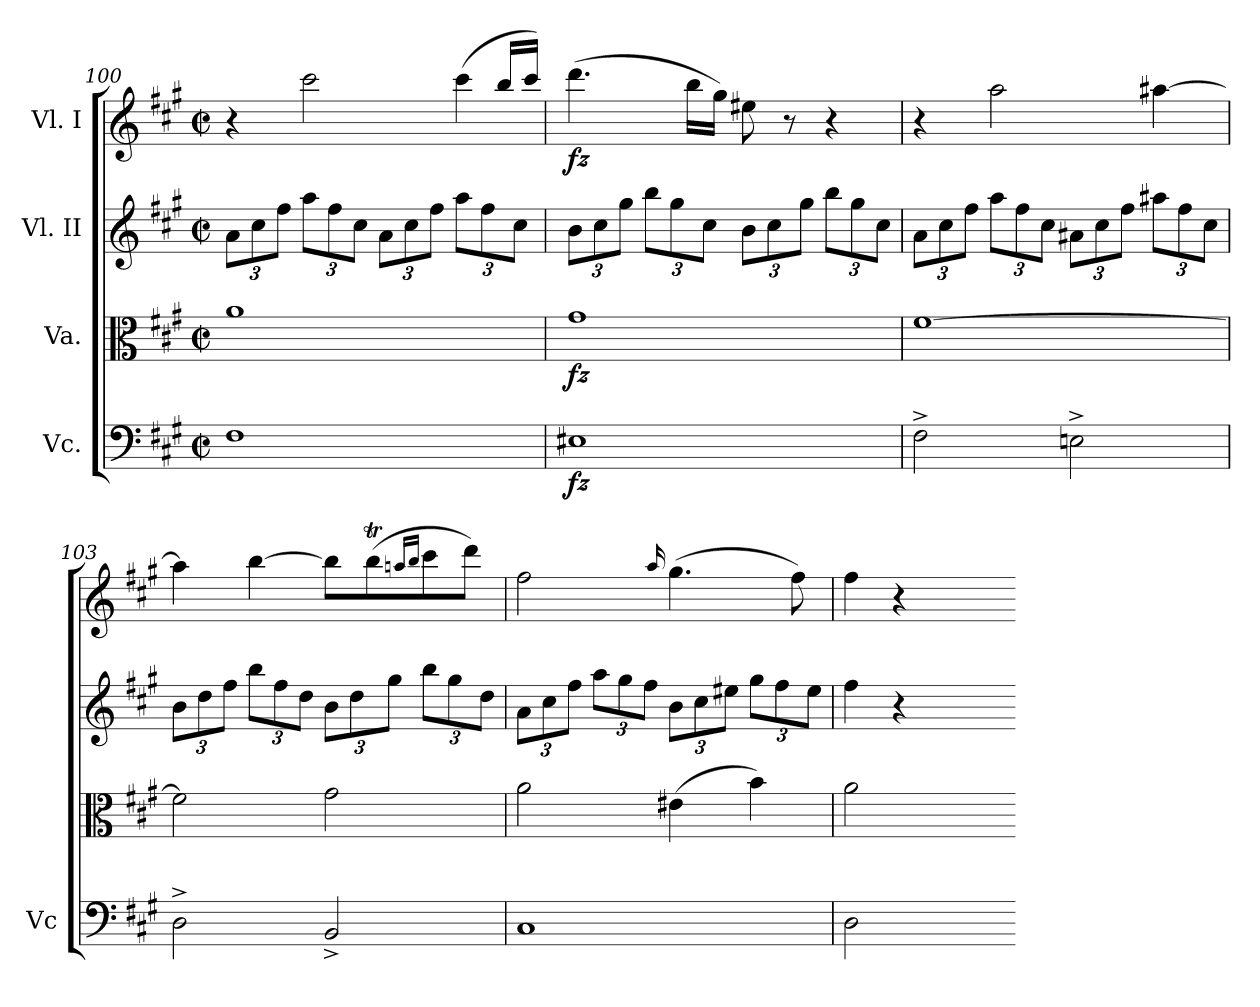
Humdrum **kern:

**kern	**dynam	**kern	**dynam	**kern	**kern	**dynam
*part4	*part4	*part3	*part3	*part2	*part1	*part1
*staff4	*staff4	*staff3	*staff3	*staff2	*staff1	*staff1
*I"Vc.	*	*I"Va.	*	*I"Vl. II	*I"Vl. I	*
*I'Vc	*	*	*	*	*	*
*clefF4	*	*clefC3	*	*clefG2	*clefG2	*
*k[f#c#g#]	*	*k[f#c#g#]	*	*k[f#c#g#]	*k[f#c#g#]	*
*A:	*	*A:	*	*A:	*A:	*
*M2/2	*	*M2/2	*	*M2/2	*M2/2	*
*met(c|)	*	*met(c|)	*	*met(c|)	*met(c|)	*
*	*	*	*	*Xbrackettup	*	*
=100	=100	=100	=100	=100	=100	=100
*	*	*	*	*	*^	*
1F#	.	1a	.	12a\L	4r	2.ryy	.
.	.	.	.	12cc#\	.	.	.
.	.	.	.	12ff#\J	.	.	.
.	.	.	.	12aa\L	2ccc#\	.	.
.	.	.	.	12ff#\	.	.	.
.	.	.	.	12cc#\J	.	.	.
.	.	.	.	12a\L	.	.	.
.	.	.	.	12cc#\	.	.	.
.	.	.	.	12ff#\J	.	.	.
.	.	.	.	12aa\L	(<4ccc#\	8ryy	.
.	.	.	.	12ff#\	.	.	.
.	.	.	.	.	.	16bb!/LL	.
.	.	.	.	12cc#\J	.	.	.
.	.	.	.	.	.	16ccc#!/JJ)	.
=101	=101	=101	=101	=101	=101	=101	=101
!	!LO:DY:b	!	!LO:DY:b	!	!	!	!LO:DY:b
*	*	*	*	*	*v	*v	*
1E#X	fz	1g#	fz	12b\L	(>4.ddd\	fz
.	.	.	.	12cc#\	.	.
.	.	.	.	12gg#\J	.	.
.	.	.	.	12bb\L	.	.
.	.	.	.	12gg#\	.	.
.	.	.	.	.	16bb\LL	.
.	.	.	.	12cc#\J	.	.
.	.	.	.	.	16gg#\JJ)	.
.	.	.	.	12b\L	8ee#X\	.
.	.	.	.	12cc#\	.	.
.	.	.	.	.	8r	.
.	.	.	.	12gg#\J	.	.
.	.	.	.	12bb\L	4r	.
.	.	.	.	12gg#\	.	.
.	.	.	.	12cc#\J	.	.
=102	=102	=102	=102	=102	=102	=102
2F#^\	.	[1f#	.	12a\L	4r	.
.	.	.	.	12cc#\	.	.
.	.	.	.	12ff#\J	.	.
.	.	.	.	12aa\L	2aa\	.
.	.	.	.	12ff#\	.	.
.	.	.	.	12cc#\J	.	.
2En^\	.	.	.	12a#X\L	.	.
.	.	.	.	12cc#\	.	.
.	.	.	.	12ff#\J	.	.
.	.	.	.	12aa#X\L	[4aa#X\	.
.	.	.	.	12ff#\	.	.
.	.	.	.	12cc#\J	.	.
=103	=103	=103	=103	=103	=103	=103
2D^\	.	2f#\]	.	12b\L	4aa#\]	.
.	.	.	.	12dd\	.	.
.	.	.	.	12ff#\J	.	.
.	.	.	.	12bb\L	[4bb\	.
.	.	.	.	12ff#\	.	.
.	.	.	.	12dd\J	.	.
2BB^/	.	2g#\	.	12b\L	8bb\L]	.
.	.	.	.	12dd\	.	.
.	.	.	.	.	(>8bbT\	.
.	.	.	.	12gg#\J	.	.
.	.	.	.	.	16qqaan/LL	.
.	.	.	.	.	16qqbb/JJ	.
.	.	.	.	12bb\L	8ccc#\	.
.	.	.	.	12gg#\	.	.
.	.	.	.	.	8ddd\J)	.
.	.	.	.	12dd\J	.	.
=104	=104	=104	=104	=104	=104	=104
1C#	.	2a\	.	12a\L	2ff#\	.
.	.	.	.	12cc#\	.	.
.	.	.	.	12ff#\J	.	.
.	.	.	.	12aa\L	.	.
.	.	.	.	12gg#\	.	.
.	.	.	.	12ff#\J	.	.
.	.	.	.	.	16qqaa/	.
.	.	(>4e#X\	.	12b\L	(>4.gg#\	.
.	.	.	.	12cc#\	.	.
.	.	.	.	12ee#X\J	.	.
.	.	4b\)	.	12gg#\L	.	.
.	.	.	.	12ff#\	.	.
.	.	.	.	.	8ff#\)	.
.	.	.	.	12ee#\J	.	.
=105	=105	=105	=105	=105	=105	=105
2D\	.	2a\	.	4ff#\	4ff#\	.
.	.	.	.	4r	4r	.
2ryy	.	2ryy	.	2ryy	2ryy	.
=-	=-	=-	=-	=-	=-	=-
*-	*-	*-	*-	*-	*-	*-
